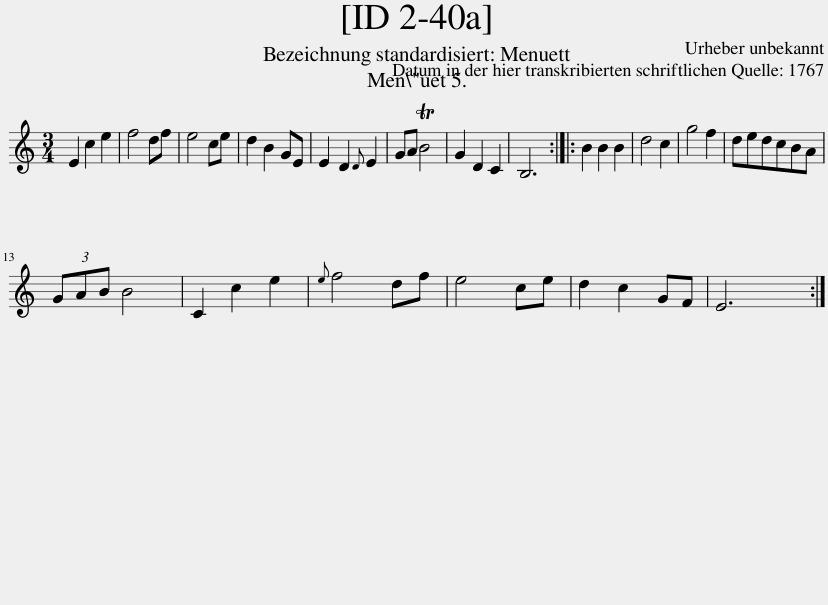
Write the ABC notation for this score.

X:1
L:1/8
M:3/4
I:linebreak $
K:C
V:1 treble
V:1
 E2 c2 e2 | f4 df | e4 ce | d2 B2 GE | E2 D2{D} E2 | %5
 GA TB4 | G2 D2 C2 | B,6 :: B2 B2 B2 | d4 c2 | %10
 g4 f2 | dedcBA |$ (3GAB B4 | C2 c2 e2 |{e} f4 df | %15
 e4 ce | d2 c2 GF | E6 :| %18
